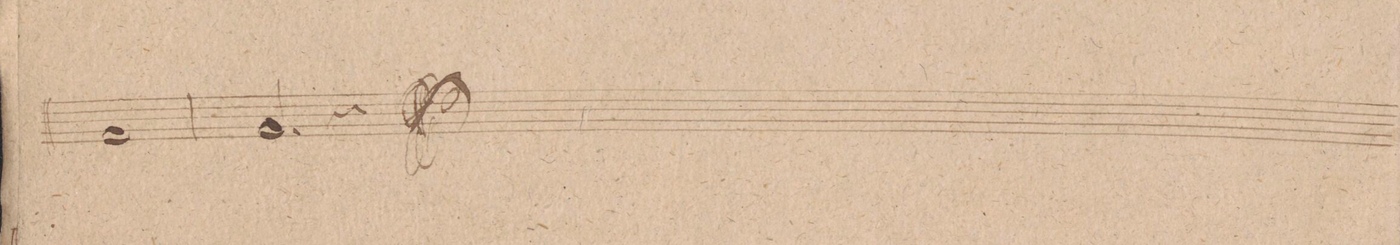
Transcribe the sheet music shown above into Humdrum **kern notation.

**kern	**dynam
*I"Fagotto 2do	*
*clefF4	*
*k[f#c#g#]	*
*met(c)	*
*M2/2	*
1AA	.
=93	=93
2.AA/	.
4r	.
==	==
*-	*-
